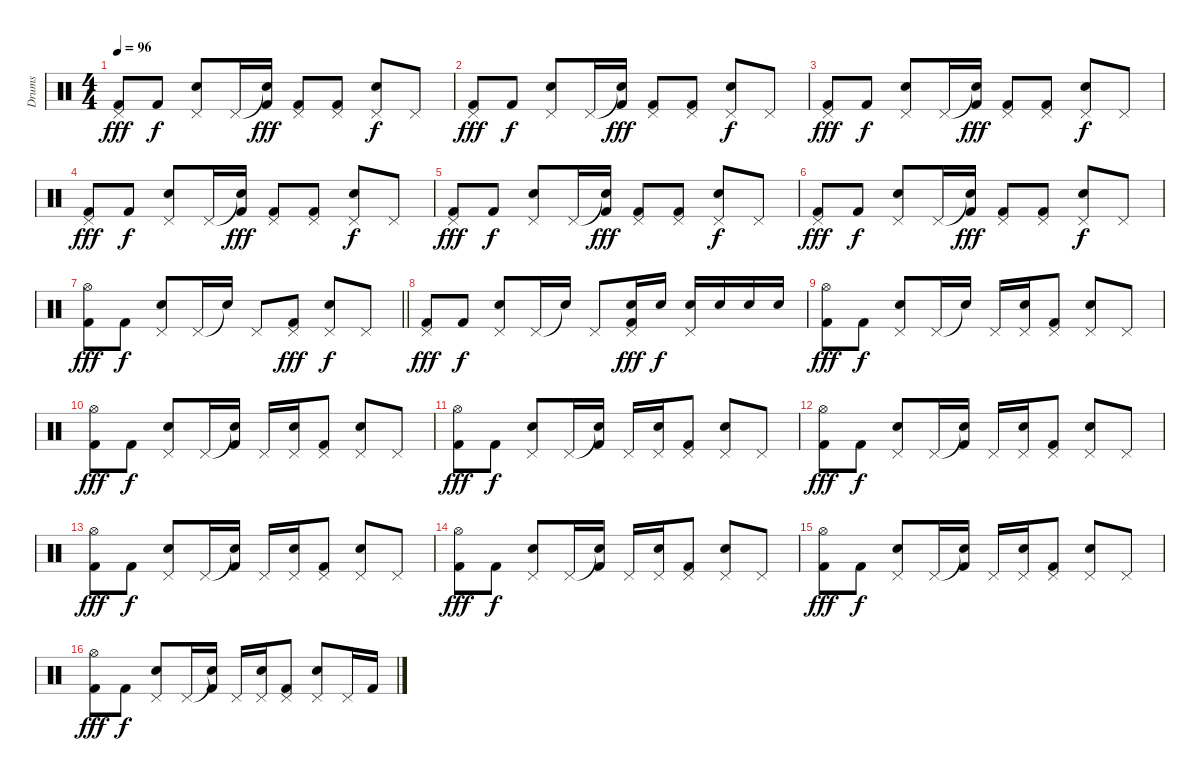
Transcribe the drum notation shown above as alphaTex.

\track ("Drums" "Drums") {solo instrument percussion}
\staff {score}
\articulation defaults
\ts (4 4)
\tempo 96
\clef neutral
\ks c
("Pedal Hi-Hat (hit)" "Kick (hit) 2").8{dy fff} "Kick (hit) 2".8{dy f} ("Pedal Hi-Hat (hit)" "Snare (hit) 2").8 "Pedal Hi-Hat (hit)".16 ("Snare (hit)"{t} "Kick (hit) 2").16{dy fff} ("Pedal Hi-Hat (hit)" "Kick (hit) 2").8 ("Pedal Hi-Hat (hit)" "Kick (hit) 2").8 ("Pedal Hi-Hat (hit)" "Snare (hit) 2").8{dy f} "Pedal Hi-Hat (hit)".8 |
("Pedal Hi-Hat (hit)" "Kick (hit) 2").8{dy fff} "Kick (hit) 2".8{dy f} ("Pedal Hi-Hat (hit)" "Snare (hit) 2").8 "Pedal Hi-Hat (hit)".16 ("Snare (hit)"{t} "Kick (hit) 2").16{dy fff} ("Pedal Hi-Hat (hit)" "Kick (hit) 2").8 ("Pedal Hi-Hat (hit)" "Kick (hit) 2").8 ("Pedal Hi-Hat (hit)" "Snare (hit) 2").8{dy f} "Pedal Hi-Hat (hit)".8 |
("Pedal Hi-Hat (hit)" "Kick (hit) 2").8{dy fff} "Kick (hit) 2".8{dy f} ("Pedal Hi-Hat (hit)" "Snare (hit) 2").8 "Pedal Hi-Hat (hit)".16 ("Snare (hit)"{t} "Kick (hit) 2").16{dy fff} ("Pedal Hi-Hat (hit)" "Kick (hit) 2").8 ("Pedal Hi-Hat (hit)" "Kick (hit) 2").8 ("Pedal Hi-Hat (hit)" "Snare (hit) 2").8{dy f} "Pedal Hi-Hat (hit)".8 |
("Pedal Hi-Hat (hit)" "Kick (hit) 2").8{dy fff} "Kick (hit) 2".8{dy f} ("Pedal Hi-Hat (hit)" "Snare (hit) 2").8 "Pedal Hi-Hat (hit)".16 ("Snare (hit)"{t} "Kick (hit) 2").16{dy fff} ("Pedal Hi-Hat (hit)" "Kick (hit) 2").8 ("Pedal Hi-Hat (hit)" "Kick (hit) 2").8 ("Pedal Hi-Hat (hit)" "Snare (hit) 2").8{dy f} "Pedal Hi-Hat (hit)".8 |
("Pedal Hi-Hat (hit)" "Kick (hit) 2").8{dy fff} "Kick (hit) 2".8{dy f} ("Pedal Hi-Hat (hit)" "Snare (hit) 2").8 "Pedal Hi-Hat (hit)".16 ("Snare (hit)"{t} "Kick (hit) 2").16{dy fff} ("Pedal Hi-Hat (hit)" "Kick (hit) 2").8 ("Pedal Hi-Hat (hit)" "Kick (hit) 2").8 ("Pedal Hi-Hat (hit)" "Snare (hit) 2").8{dy f} "Pedal Hi-Hat (hit)".8 |
("Pedal Hi-Hat (hit)" "Kick (hit) 2").8{dy fff} "Kick (hit) 2".8{dy f} ("Pedal Hi-Hat (hit)" "Snare (hit) 2").8 "Pedal Hi-Hat (hit)".16 ("Snare (hit)"{t} "Kick (hit) 2").16{dy fff} ("Pedal Hi-Hat (hit)" "Kick (hit) 2").8 ("Pedal Hi-Hat (hit)" "Kick (hit) 2").8 ("Pedal Hi-Hat (hit)" "Snare (hit) 2").8{dy f} "Pedal Hi-Hat (hit)".8 |
\barLineRight lightlight
("Hi-Hat (open)" "Kick (hit) 2").8{dy fff} "Kick (hit) 2".8{dy f} ("Pedal Hi-Hat (hit)" "Snare (hit) 2").8 "Pedal Hi-Hat (hit)".16 "Snare (hit)"{t}.16 "Pedal Hi-Hat (hit)".8 ("Pedal Hi-Hat (hit)" "Kick (hit) 2").8{dy fff} ("Pedal Hi-Hat (hit)" "Snare (hit) 2").8{dy f} "Pedal Hi-Hat (hit)".8 |
("Pedal Hi-Hat (hit)" "Kick (hit) 2").8{dy fff} "Kick (hit) 2".8{dy f} ("Pedal Hi-Hat (hit)" "Snare (hit) 2").8 "Pedal Hi-Hat (hit)".16 "Snare (hit)"{t}.16 "Pedal Hi-Hat (hit)".8 ("Pedal Hi-Hat (hit)" "Snare (hit) 2" "Kick (hit) 2").16{dy fff} "Snare (hit) 2".16{dy f} ("Pedal Hi-Hat (hit)" "Snare (hit) 2").16 "Snare (hit) 2".16 "Snare (hit) 2".16 "Snare (hit) 2".16 |
("Hi-Hat (open)" "Kick (hit) 2").8{dy fff} "Kick (hit) 2".8{dy f} ("Pedal Hi-Hat (hit)" "Snare (hit) 2").8 "Pedal Hi-Hat (hit)".16 "Snare (hit)"{t}.16 "Pedal Hi-Hat (hit)".16 ("Pedal Hi-Hat (hit)" "Snare (hit) 2").16 ("Pedal Hi-Hat (hit)" "Kick (hit) 2").8 ("Pedal Hi-Hat (hit)" "Snare (hit) 2").8 "Pedal Hi-Hat (hit)".8 |
("Hi-Hat (open)" "Kick (hit) 2").8{dy fff} "Kick (hit) 2".8{dy f} ("Pedal Hi-Hat (hit)" "Snare (hit) 2").8 "Pedal Hi-Hat (hit)".16 ("Snare (hit)"{t} "Kick (hit) 2").16 "Pedal Hi-Hat (hit)".16 ("Pedal Hi-Hat (hit)" "Snare (hit) 2").16 ("Pedal Hi-Hat (hit)" "Kick (hit) 2").8 ("Pedal Hi-Hat (hit)" "Snare (hit) 2").8 "Pedal Hi-Hat (hit)".8 |
("Hi-Hat (open)" "Kick (hit) 2").8{dy fff} "Kick (hit) 2".8{dy f} ("Pedal Hi-Hat (hit)" "Snare (hit) 2").8 "Pedal Hi-Hat (hit)".16 ("Snare (hit)"{t} "Kick (hit) 2").16 "Pedal Hi-Hat (hit)".16 ("Pedal Hi-Hat (hit)" "Snare (hit) 2").16 ("Pedal Hi-Hat (hit)" "Kick (hit) 2").8 ("Pedal Hi-Hat (hit)" "Snare (hit) 2").8 "Pedal Hi-Hat (hit)".8 |
("Hi-Hat (open)" "Kick (hit) 2").8{dy fff} "Kick (hit) 2".8{dy f} ("Pedal Hi-Hat (hit)" "Snare (hit) 2").8 "Pedal Hi-Hat (hit)".16 ("Snare (hit)"{t} "Kick (hit) 2").16 "Pedal Hi-Hat (hit)".16 ("Pedal Hi-Hat (hit)" "Snare (hit) 2").16 ("Pedal Hi-Hat (hit)" "Kick (hit) 2").8 ("Pedal Hi-Hat (hit)" "Snare (hit) 2").8 "Pedal Hi-Hat (hit)".8 |
("Hi-Hat (open)" "Kick (hit) 2").8{dy fff} "Kick (hit) 2".8{dy f} ("Pedal Hi-Hat (hit)" "Snare (hit) 2").8 "Pedal Hi-Hat (hit)".16 ("Snare (hit)"{t} "Kick (hit) 2").16 "Pedal Hi-Hat (hit)".16 ("Pedal Hi-Hat (hit)" "Snare (hit) 2").16 ("Pedal Hi-Hat (hit)" "Kick (hit) 2").8 ("Pedal Hi-Hat (hit)" "Snare (hit) 2").8 "Pedal Hi-Hat (hit)".8 |
("Hi-Hat (open)" "Kick (hit) 2").8{dy fff} "Kick (hit) 2".8{dy f} ("Pedal Hi-Hat (hit)" "Snare (hit) 2").8 "Pedal Hi-Hat (hit)".16 ("Snare (hit)"{t} "Kick (hit) 2").16 "Pedal Hi-Hat (hit)".16 ("Pedal Hi-Hat (hit)" "Snare (hit) 2").16 ("Pedal Hi-Hat (hit)" "Kick (hit) 2").8 ("Pedal Hi-Hat (hit)" "Snare (hit) 2").8 "Pedal Hi-Hat (hit)".8 |
("Hi-Hat (open)" "Kick (hit) 2").8{dy fff} "Kick (hit) 2".8{dy f} ("Pedal Hi-Hat (hit)" "Snare (hit) 2").8 "Pedal Hi-Hat (hit)".16 ("Snare (hit)"{t} "Kick (hit) 2").16 "Pedal Hi-Hat (hit)".16 ("Pedal Hi-Hat (hit)" "Snare (hit) 2").16 ("Pedal Hi-Hat (hit)" "Kick (hit) 2").8 ("Pedal Hi-Hat (hit)" "Snare (hit) 2").8 "Pedal Hi-Hat (hit)".8 |
("Hi-Hat (open)" "Kick (hit) 2").8{dy fff} "Kick (hit) 2".8{dy f} ("Pedal Hi-Hat (hit)" "Snare (hit) 2").8 "Pedal Hi-Hat (hit)".16 ("Snare (hit)"{t} "Kick (hit) 2").16 "Pedal Hi-Hat (hit)".16 ("Pedal Hi-Hat (hit)" "Snare (hit) 2").16 ("Pedal Hi-Hat (hit)" "Kick (hit) 2").8 ("Pedal Hi-Hat (hit)" "Snare (hit) 2").8 "Pedal Hi-Hat (hit)".16 "Kick (hit) 2".16
